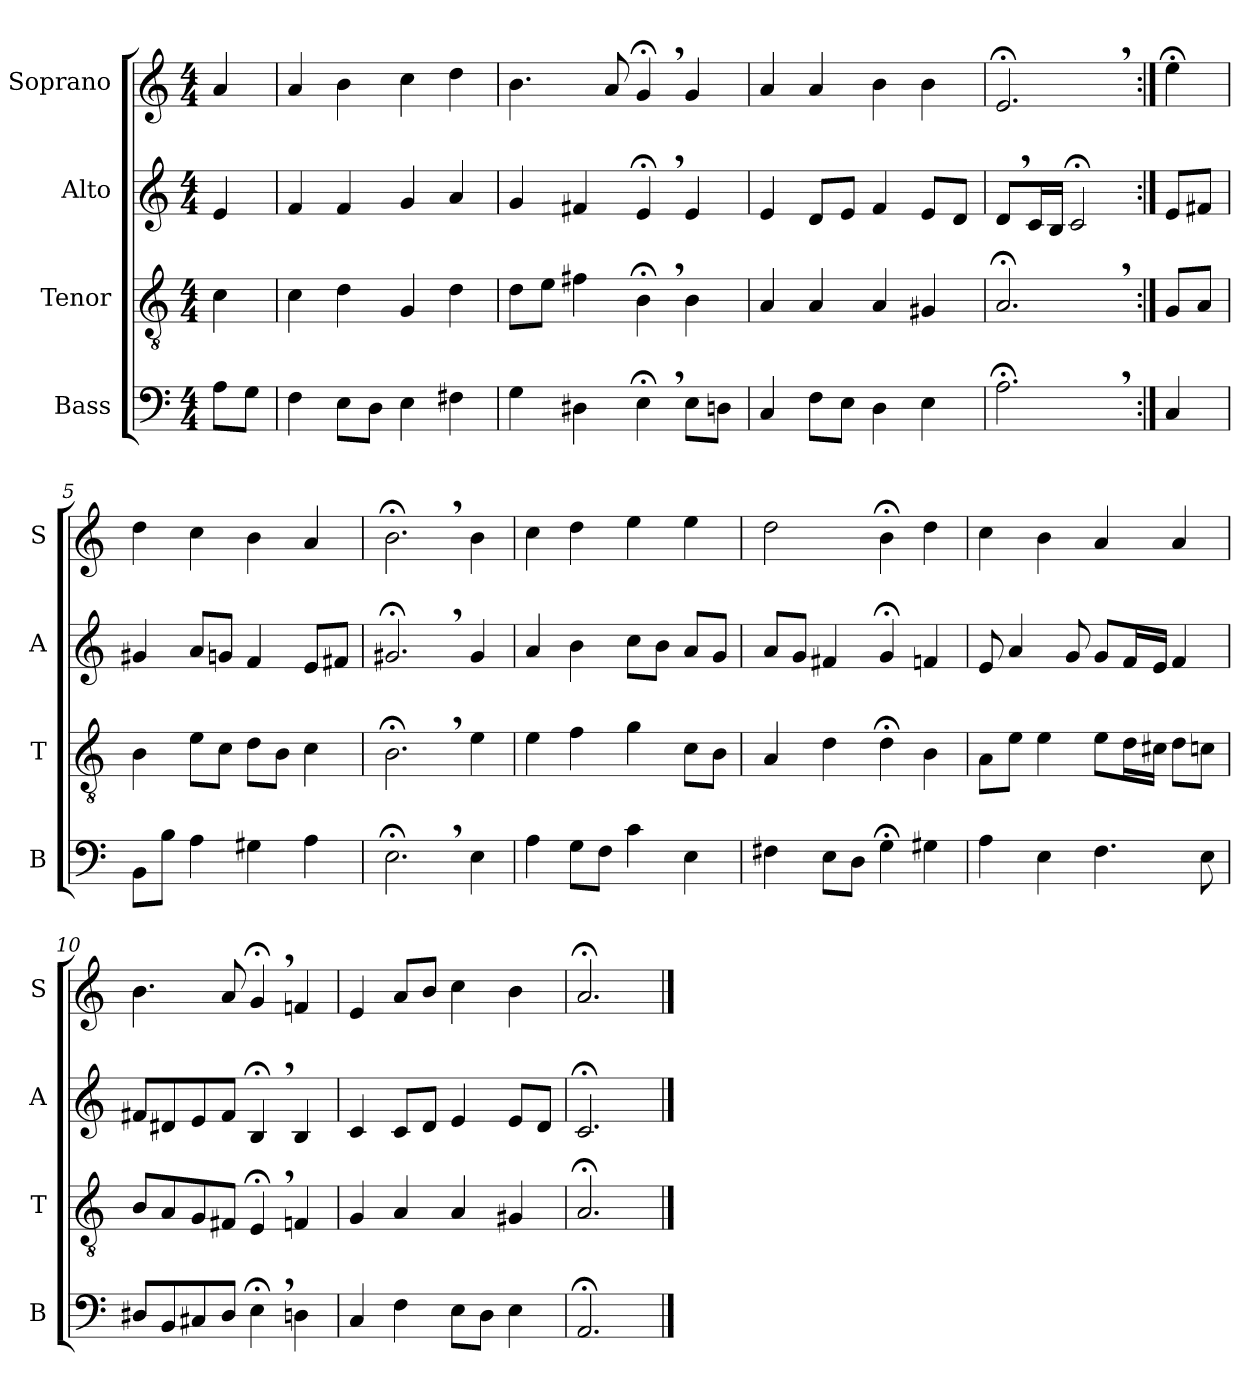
**kern	**kern	**kern	**kern
*part4	*part3	*part2	*part1
*staff4	*staff3	*staff2	*staff1
*I"Bass	*I"Tenor	*I"Alto	*I"Soprano
*I'B	*I'T	*I'A	*I'S
*clefF4	*clefGv2	*clefG2	*clefG2
*k[]	*k[]	*k[]	*k[]
*M4/4	*M4/4	*M4/4	*M4/4
=	=	=	=
8A\L	4c\	4e/	4a/
8G\J	.	.	.
=1	=1	=1	=1
4F\	4c\	4f/	4a/
8E\L	4d\	4f/	4b\
8D\J	.	.	.
4E\	4G/	4g/	4cc\
4F#X\	4d\	4a/	4dd\
=2	=2	=2	=2
4G\	8d\L	4g/	4.b:\
.	8e\J	.	.
4D#X\	4f#X\	4f#X/	.
.	.	.	8a/
4E;<,\	4B;<,\	4e;<,/	4g;<,/
8E\L	4B\	4e/	4g/
8Dn\J	.	.	.
=3	=3	=3	=3
4C/	4A/	4e/	4a/
8F\L	4A/	8d/L	4a/
8E\J	.	8e/J	.
4D\	4A/	4f/	4b\
4E\	4G#X/	8e/L	4b\
.	.	8d/J	.
=4	=4	=4	=4
2.A;<,\	2.A;<,/	8d,/L	2.e;<,/
.	.	16c/L	.
.	.	16B/JJ	.
.	.	2c;</	.
=4b:|!	=4b:|!	=4b:|!	=4b:|!
4C/	8G/L	8e/L	4ee;<\
.	8A/J	8f#X/J	.
=5	=5	=5	=5
8BB\L	4B\	4g#X/	4dd\
8B\J	.	.	.
4A\	8e\L	8a/L	4cc\
.	8c\J	8gn/J	.
4G#X\	8d\L	4f/	4b\
.	8B\J	.	.
4A\	4c\	8e/L	4a/
.	.	8f#X/J	.
=6	=6	=6	=6
2.E;<,\	2.B;<,\	2.g#X;<,/	2.b;<,\
4E\	4e\	4g#/	4b\
=7	=7	=7	=7
4A\	4e\	4a/	4cc\
8G\L	4f\	4b\	4dd\
8F\J	.	.	.
4c\	4g\	8cc\L	4ee\
.	.	8b\J	.
4E\	8c\L	8a/L	4ee\
.	8B\J	8g/J	.
=8	=8	=8	=8
4F#X\	4A/	8a/L	2dd\
.	.	8g/J	.
8E\L	4d\	4f#X/	.
8D\J	.	.	.
4G;<\	4d;<\	4g;</	4b;<\
4G#X\	4B\	4fn/	4dd\
=9	=9	=9	=9
4A\	8A\L	8e/	4cc\
.	8e\J	4a/	.
4E\	4e\	.	4b\
.	.	8g/	.
4.F\	8e\L	8g/L	4a/
.	16d\L	16f/L	.
.	16c#X\JJ	16e/JJ	.
.	8d\L	4f/	4a/
8E\	8cn\J	.	.
=10	=10	=10	=10
8D#X/L	8B/L	8f#X/L	4.b\
8BB/	8A/	8d#X/	.
8C#X/	8G/	8e/	.
8D#/J	8F#X/J	8f#/J	8a/
4E;<,\	4E;<,/	4B;<,/	4g;<,/
4Dn\	4Fn/	4B/	4fn/
=11	=11	=11	=11
4C/	4G/	4c/	4e/
4F\	4A/	8c/L	8a/L
.	.	8d/J	8b/J
8E\L	4A/	4e/	4cc\
8D\J	.	.	.
4E\	4G#X/	8e/L	4b\
.	.	8d/J	.
=12	=12	=12	=12
2.AA;</	2.A;</	2.c;</	2.a;</
==	==	==	==
*-	*-	*-	*-
